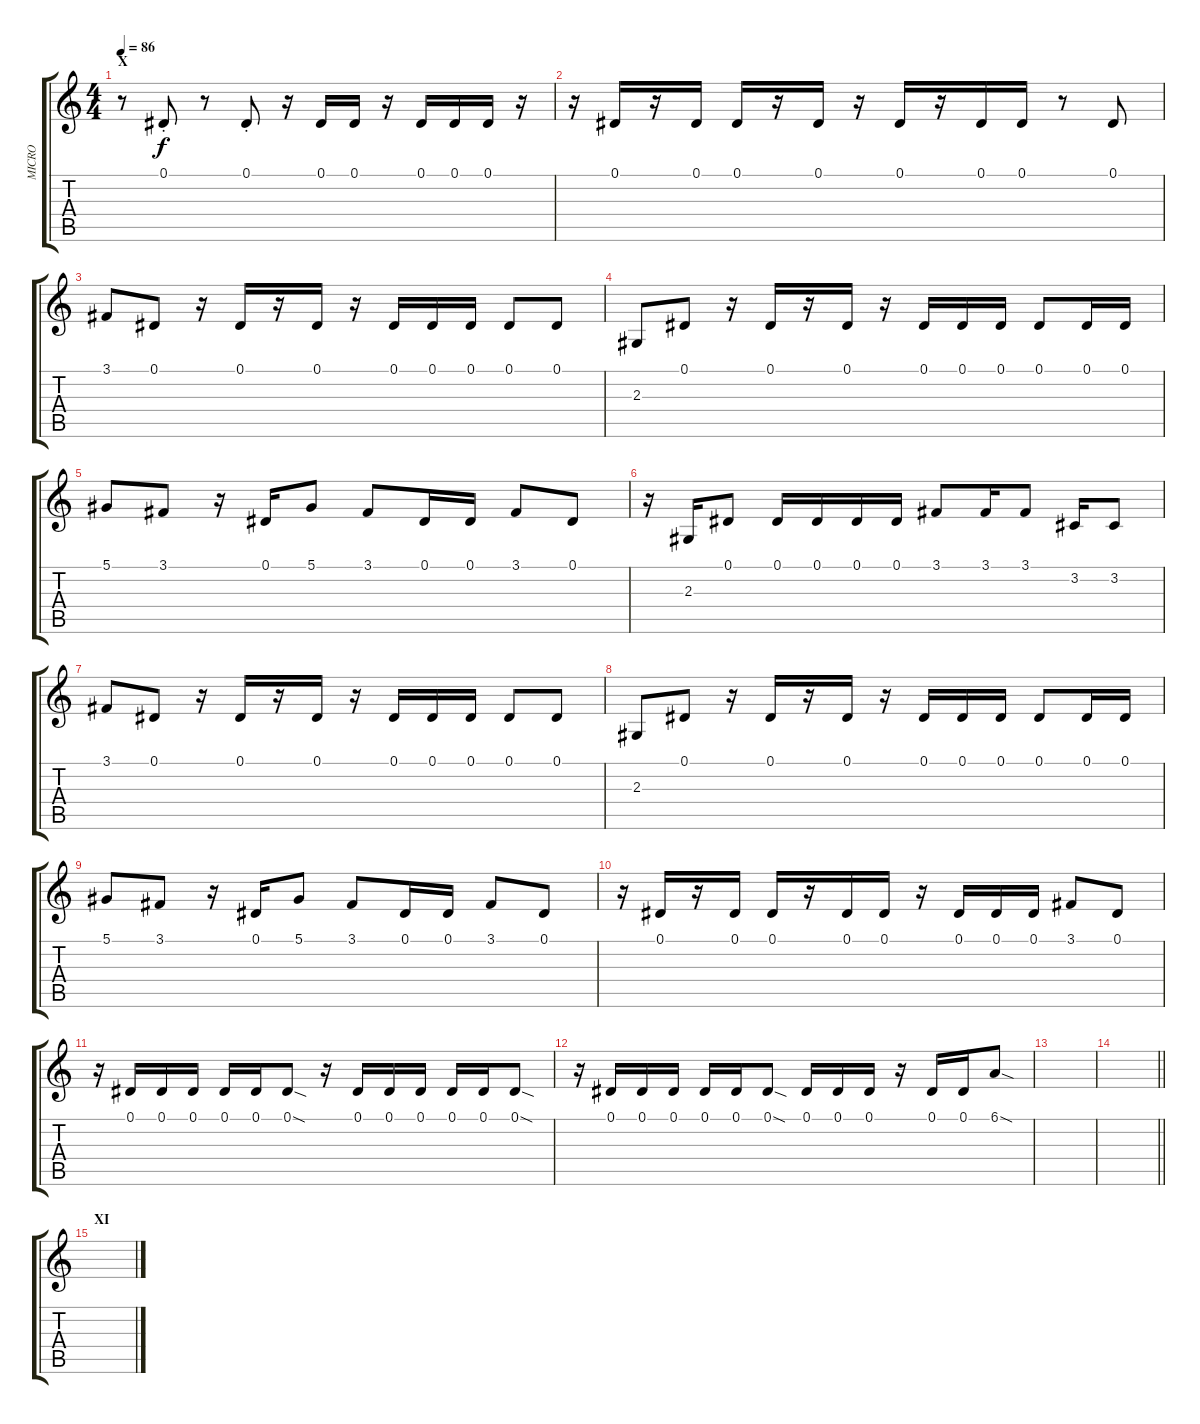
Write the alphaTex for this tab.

\track ("MICRO" "MICRO") {instrument harmonica}
\staff {score tabs}
\tuning (Eb4 Bb3 Gb3 Db3 Ab2 Eb2) {hide}
\ts (4 4)
\section ("" "X")
\tempo 86
\clef g2
\ks c
r.8{dy f} 0.1{st}.8 r.8 0.1{st}.8 r.16 0.1.16 0.1.16 r.16 0.1.16 0.1.16 0.1.16 r.16 |
r.16 0.1.16 r.16 0.1.16 0.1.16 r.16 0.1.16 r.16 0.1.16 r.16 0.1.16 0.1.16 r.8 0.1.8 |
3.1.8 0.1.8 r.16 0.1.16 r.16 0.1.16 r.16 0.1.16 0.1.16 0.1.16 0.1.8 0.1.8 |
2.3.8 0.1.8 r.16 0.1.16 r.16 0.1.16 r.16 0.1.16 0.1.16 0.1.16 0.1.8 0.1.16 0.1.16 |
5.1.8 3.1.8 r.16 0.1.16 5.1.8 3.1.8 0.1.16 0.1.16 3.1.8 0.1.8 |
r.16 2.3.16 0.1.8 0.1.16 0.1.16 0.1.16 0.1.16 3.1.8 3.1.16 3.1.8 3.2.16 3.2.8 |
3.1.8 0.1.8 r.16 0.1.16 r.16 0.1.16 r.16 0.1.16 0.1.16 0.1.16 0.1.8 0.1.8 |
2.3.8 0.1.8 r.16 0.1.16 r.16 0.1.16 r.16 0.1.16 0.1.16 0.1.16 0.1.8 0.1.16 0.1.16 |
5.1.8 3.1.8 r.16 0.1.16 5.1.8 3.1.8 0.1.16 0.1.16 3.1.8 0.1.8 |
r.16 0.1.16 r.16 0.1.16 0.1.16 r.16 0.1.16 0.1.16 r.16 0.1.16 0.1.16 0.1.16 3.1.8 0.1.8 |
r.16 0.1.16 0.1.16 0.1.16 0.1.16 0.1.16 0.1{sod}.8 r.16 0.1.16 0.1.16 0.1.16 0.1.16 0.1.16 0.1{sod}.8 |
r.16 0.1.16 0.1.16 0.1.16 0.1.16 0.1.16 0.1{sod}.8 0.1.16 0.1.16 0.1.16 r.16 0.1.16 0.1.16 6.1{sod}.8 |
|
\barLineRight lightlight
|
\section ("" "XI")
